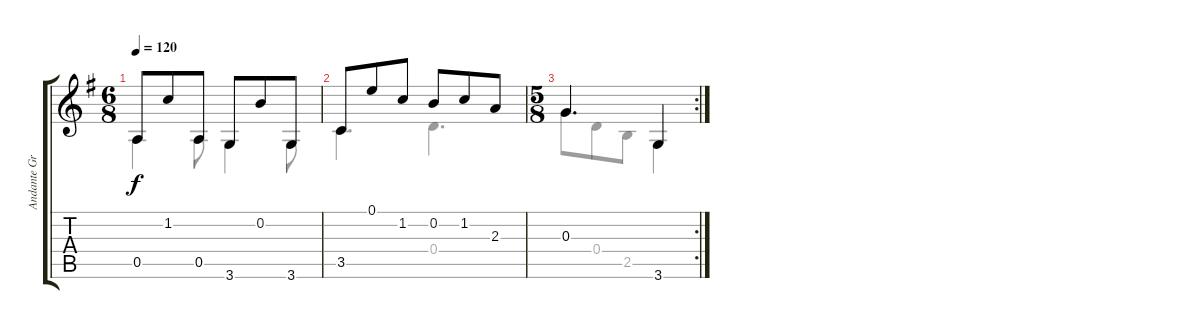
\track ("Andante Grazioso No. 2 Opus 211" "Andante Gr") {instrument acousticguitarnylon}
\staff {score tabs}
\tuning (E4 B3 G3 D3 A2 E2) {hide}
\voice
\ts (6 8)
\tempo 120
\clef g2
\ks g
0.5.8{dy f} 1.2.8 0.5.8 3.6.8 0.2.8 3.6.8 |
3.5.8 0.1.8 1.2.8 0.2.8 1.2.8 2.3.8 |
\rc 2
\ts (5 8)
0.3.4{d} 3.6.4
\voice
\clef g2
\ottava regular
\simile none
\ks g
0.5.4{dy f} 0.5.8 3.6.4 3.6.8 |
3.5.4{d} 0.4.4{d} |
0.3.8 0.4.8 2.5.8 3.6.4
